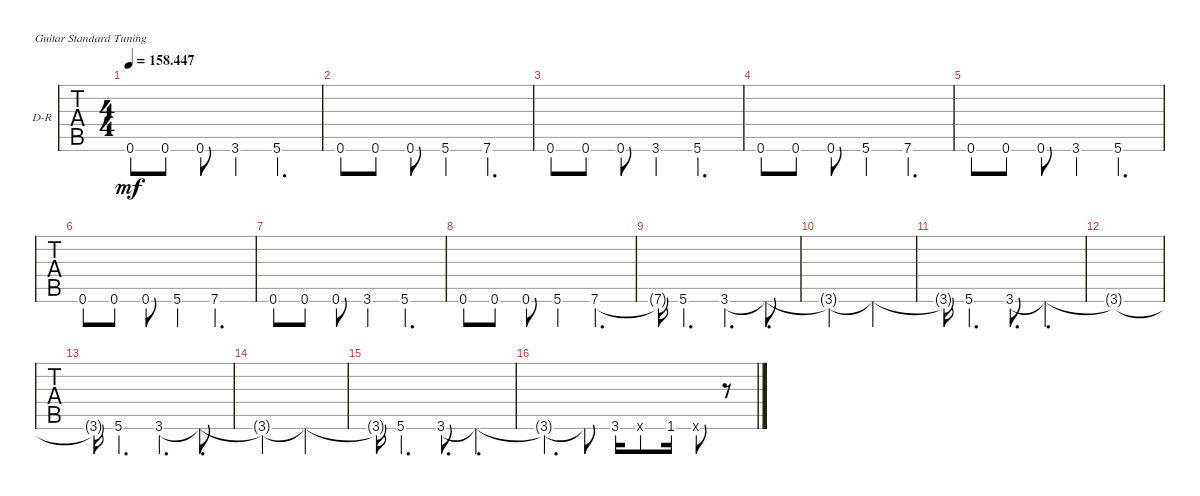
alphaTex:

\defaultSystemsLayout 4
\bracketExtendMode groupsimilarinstruments
\firstSystemTrackNameOrientation horizontal
\otherSystemsTrackNameOrientation horizontal
\track ("Distortion-Right" "D-R") {instrument distortionguitar}
\staff {tabs}
\tuning (E4 B3 G3 D3 A2 E2)
\ts (4 4)
\tempo
158.447
\accidentals auto
\clef g2
\ottava regular
\simile none
\ks c
0.6.8{dy mf instrument distortionguitar} 0.6{hac}.8 0.6.8 3.6{ac}.4 5.6{hac}.4{d} |
0.6{hac}.8 0.6.8 0.6{hac}.8 5.6{hac}.4 7.6.4{d} |
0.6.8 0.6{hac}.8 0.6.8 3.6{ac}.4 5.6{hac}.4{d} |
0.6{hac}.8 0.6.8 0.6{hac}.8 5.6{hac}.4 7.6.4{d} |
0.6.8 0.6{hac}.8 0.6.8 3.6{ac}.4 5.6{hac}.4{d} |
0.6{hac}.8 0.6.8 0.6{hac}.8 5.6{hac}.4 7.6.4{d} |
0.6.8 0.6{hac}.8 0.6.8 3.6{ac}.4 5.6{hac}.4{d} |
0.6{hac}.8 0.6.8 0.6{hac}.8 5.6{hac}.4 7.6.4{d} |
7.6{t}.16 5.6.4{d} 3.6{hac}.4{d} 3.6{t}.8{d} |
3.6{t}.2 3.6{t}.2 |
3.6{t}.16 5.6{hac}.4{d} 3.6.8{d} 3.6{t}.4{d} |
3.6{t}.1 |
3.6{t}.16 5.6.4{d} 3.6{hac}.4{d} 3.6{t}.8{d} |
3.6{t}.2 3.6{t}.2 |
3.6{t}.16 5.6{hac}.4{d} 3.6.8{d} 3.6{t}.4{d} |
3.6{t}.4{d} 3.6{t}.8 3.6{hac}.16 3.6{x}.8 1.6.16 0.6{x}.8 r.8
